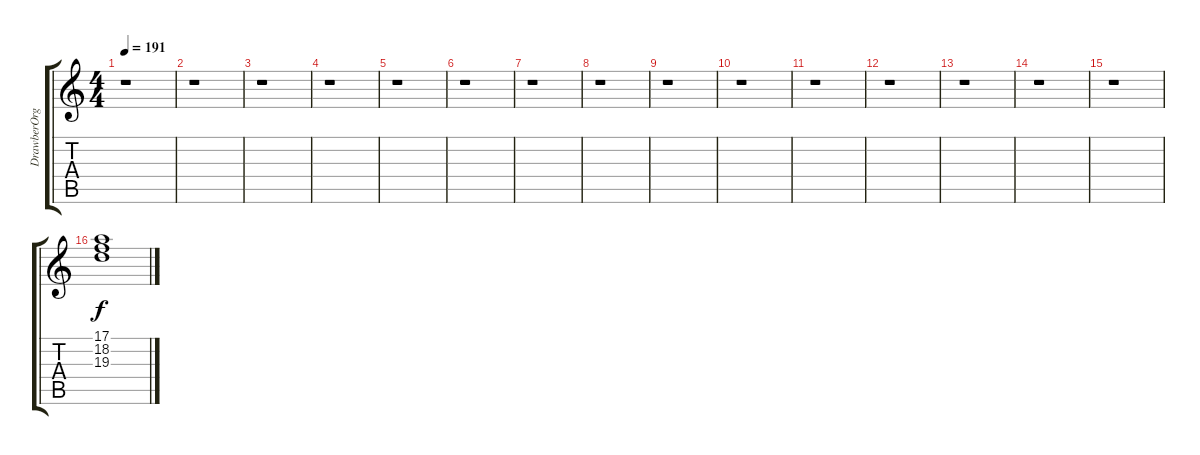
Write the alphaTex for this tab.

\track ("DrawberOrgan(Backing)" "DrawberOrg") {instrument drawbarorgan}
\staff {score tabs}
\tuning (E4 B3 G3 D3 A2 E2) {hide}
\ts (4 4)
\tempo 191
\clef g2
\ks c
r.1{dy f} |
r.1 |
r.1 |
r.1 |
r.1 |
r.1 |
r.1 |
r.1 |
r.1 |
r.1 |
r.1 |
r.1 |
r.1 |
r.1 |
r.1 |
(17.1 18.2 19.3).1
